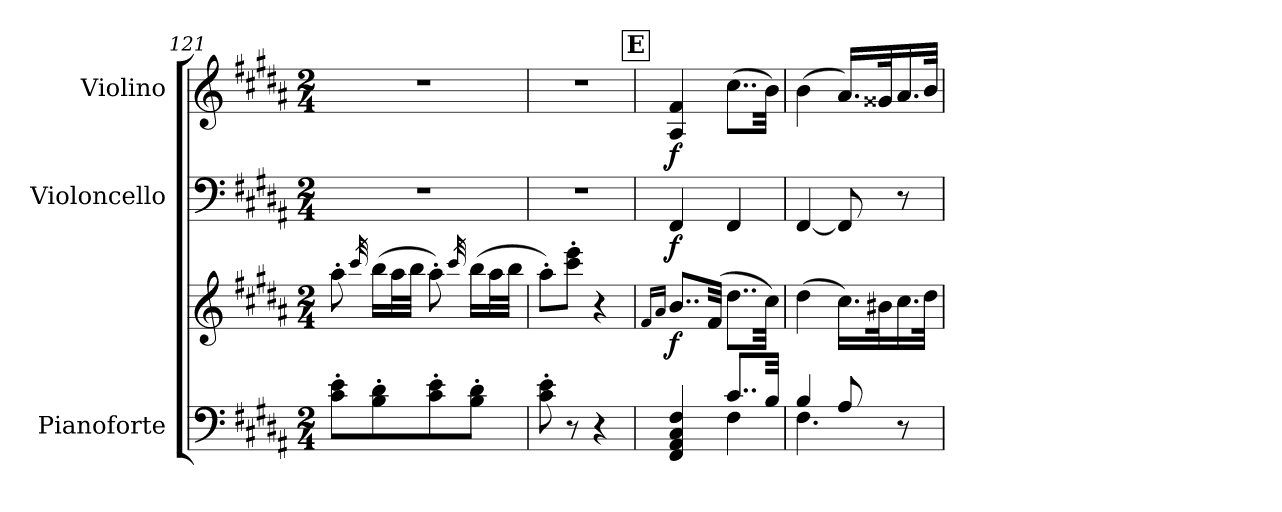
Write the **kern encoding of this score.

**kern	**kern	**dynam	**kern	**dynam	**kern	**dynam
*part3	*part3	*part3	*part2	*part2	*part1	*part1
*staff4	*staff3	*staff3/4	*staff2	*staff2	*staff1	*staff1
*I"Pianoforte	*	*	*I"Violoncello	*	*I"Violino	*
*I'Pno	*	*	*	*	*	*
*clefF4	*clefG2	*	*clefF4	*	*clefG2	*
*k[f#c#g#d#a#]	*k[f#c#g#d#a#]	*	*k[f#c#g#d#a#]	*	*k[f#c#g#d#a#]	*
*B:	*B:	*	*B:	*	*B:	*
*M2/4	*M2/4	*	*M2/4	*	*M2/4	*
=121	=121	=121	=121	=121	=121	=121
8c#\' 8e\'L	8aa#'\	.	2r	.	2r	.
.	32qccc#/	.	.	.	.	.
8B\' 8d#\'	(>16bb\LL	.	.	.	.	.
.	32aa#\L	.	.	.	.	.
.	32bb\JJJ	.	.	.	.	.
8c#\' 8e\'	8aa#'\)	.	.	.	.	.
.	32qccc#/	.	.	.	.	.
8B\' 8d#\'J	(>16bb\LL	.	.	.	.	.
.	32aa#\L	.	.	.	.	.
.	32bb\JJJ	.	.	.	.	.
!!LO:LB:g=z
=122	=122	=122	=122	=122	=122	=122
8c#\' 8e\'	8aa#'\L)	.	2r	.	2r	.
8r	8ccc#\' 8eee\'J	.	.	.	.	.
4r	4r	.	.	.	.	.
!!LO:REH:place=s1:a:fs=14:t=E
=123	=123	=123	=123	=123	=123	=123
.	16qf#/LL	.	.	.	.	.
.	16qa#/JJ	.	.	.	.	.
*^	*	*	*	*	*	*
!	!	!	!LO:DY:b	!	!LO:DY:b	!	!LO:DY:b
4ryy	4FF#/ 4AA#/ 4C#/ 4F#/	8..b/L	f	4FF#/	f	4A#/ 4f#/	f
.	.	(>32f#/Jkk	.	.	.	.	.
8..c#/L	4F#\	8..dd#\L	.	4FF#/	.	(>8..cc#\L	.
32B/Jkk	.	32cc#\Jkk)	.	.	.	32b\Jkk)	.
=124	=124	=124	=124	=124	=124	=124	=124
4B/	4.F#\	(>4dd#\	.	[4FF#/	.	(>4b\	.
8A#/	.	16.cc#\LL)	.	8FF#/]	.	16.a#/LL)	.
.	.	32b#X\K	.	.	.	32g##X/K	.
8r	8ryy	16.cc#\	.	8r	.	16.a#/	.
.	.	32dd#\JJk	.	.	.	32b/JJk	.
*v	*v	*	*	*	*	*	*
=	=	=	=	=	=	=
*-	*-	*-	*-	*-	*-	*-
